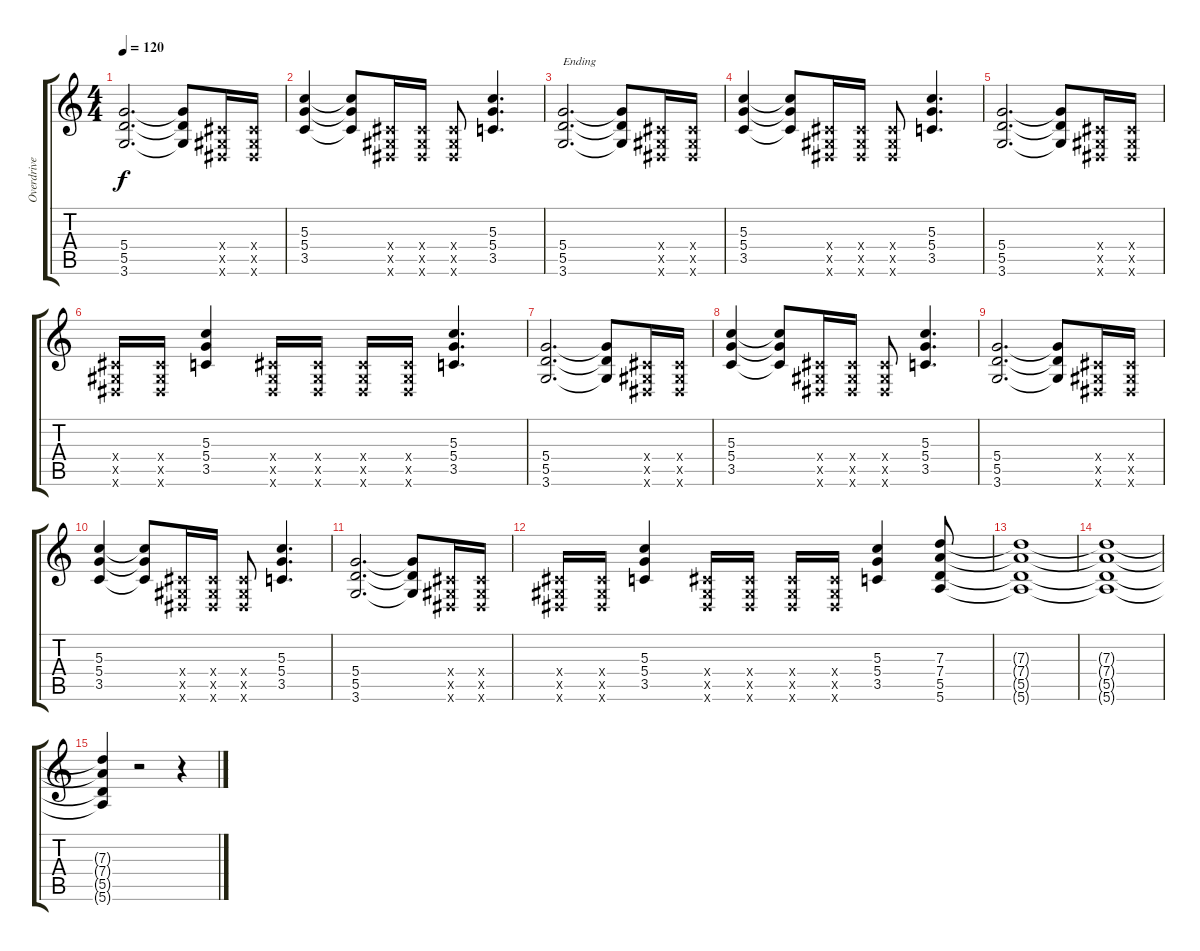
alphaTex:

\track ("Overdrive Guitar" "Overdrive ") {instrument overdrivenguitar}
\staff {score tabs}
\tuning (E4 B3 G3 D3 A2 E2) {hide}
\ts (4 4)
\tempo 120
\clef g2
\ks c
(5.4 5.5 3.6).2{d dy f} (5.4{t} 5.5{t} 3.6{t}).8 (-1.4{x} -1.5{x} -1.6{x}).16 (-1.4{x} -1.5{x} -1.6{x}).16 |
(5.3 5.4 3.5).4 (5.3{t} 5.4{t} 3.5{t}).8 (-1.4{x} -1.5{x} -1.6{x}).16 (-1.4{x} -1.5{x} -1.6{x}).16 (-1.4{x} -1.5{x} -1.6{x}).8 (5.3 5.4 3.5).4{d} |
(5.4 5.5 3.6).2{d txt "Ending"} (5.4{t} 5.5{t} 3.6{t}).8 (-1.4{x} -1.5{x} -1.6{x}).16 (-1.4{x} -1.5{x} -1.6{x}).16 |
(5.3 5.4 3.5).4 (5.3{t} 5.4{t} 3.5{t}).8 (-1.4{x} -1.5{x} -1.6{x}).16 (-1.4{x} -1.5{x} -1.6{x}).16 (-1.4{x} -1.5{x} -1.6{x}).8 (5.3 5.4 3.5).4{d} |
(5.4 5.5 3.6).2{d} (5.4{t} 5.5{t} 3.6{t}).8 (-1.4{x} -1.5{x} -1.6{x}).16 (-1.4{x} -1.5{x} -1.6{x}).16 |
(-1.4{x} -1.5{x} -1.6{x}).16 (-1.4{x} -1.5{x} -1.6{x}).16 (5.3 5.4 3.5).4 (-1.4{x} -1.5{x} -1.6{x}).16 (-1.4{x} -1.5{x} -1.6{x}).16 (-1.4{x} -1.5{x} -1.6{x}).16 (-1.4{x} -1.5{x} -1.6{x}).16 (5.3 5.4 3.5).4{d} |
(5.4 5.5 3.6).2{d} (5.4{t} 5.5{t} 3.6{t}).8 (-1.4{x} -1.5{x} -1.6{x}).16 (-1.4{x} -1.5{x} -1.6{x}).16 |
(5.3 5.4 3.5).4 (5.3{t} 5.4{t} 3.5{t}).8 (-1.4{x} -1.5{x} -1.6{x}).16 (-1.4{x} -1.5{x} -1.6{x}).16 (-1.4{x} -1.5{x} -1.6{x}).8 (5.3 5.4 3.5).4{d} |
(5.4 5.5 3.6).2{d} (5.4{t} 5.5{t} 3.6{t}).8 (-1.4{x} -1.5{x} -1.6{x}).16 (-1.4{x} -1.5{x} -1.6{x}).16 |
(5.3 5.4 3.5).4 (5.3{t} 5.4{t} 3.5{t}).8 (-1.4{x} -1.5{x} -1.6{x}).16 (-1.4{x} -1.5{x} -1.6{x}).16 (-1.4{x} -1.5{x} -1.6{x}).8 (5.3 5.4 3.5).4{d} |
(5.4 5.5 3.6).2{d} (5.4{t} 5.5{t} 3.6{t}).8 (-1.4{x} -1.5{x} -1.6{x}).16 (-1.4{x} -1.5{x} -1.6{x}).16 |
(-1.4{x} -1.5{x} -1.6{x}).16 (-1.4{x} -1.5{x} -1.6{x}).16 (5.3 5.4 3.5).4 (-1.4{x} -1.5{x} -1.6{x}).16 (-1.4{x} -1.5{x} -1.6{x}).16 (-1.4{x} -1.5{x} -1.6{x}).16 (-1.4{x} -1.5{x} -1.6{x}).16 (5.3 5.4 3.5).4 (7.3 7.4 5.5 5.6).8 |
(7.3{t} 7.4{t} 5.5{t} 5.6{t}).1 |
(7.3{t} 7.4{t} 5.5{t} 5.6{t}).1 |
(7.3{t} 7.4{t} 5.5{t} 5.6{t}).4 r.2 r.4
